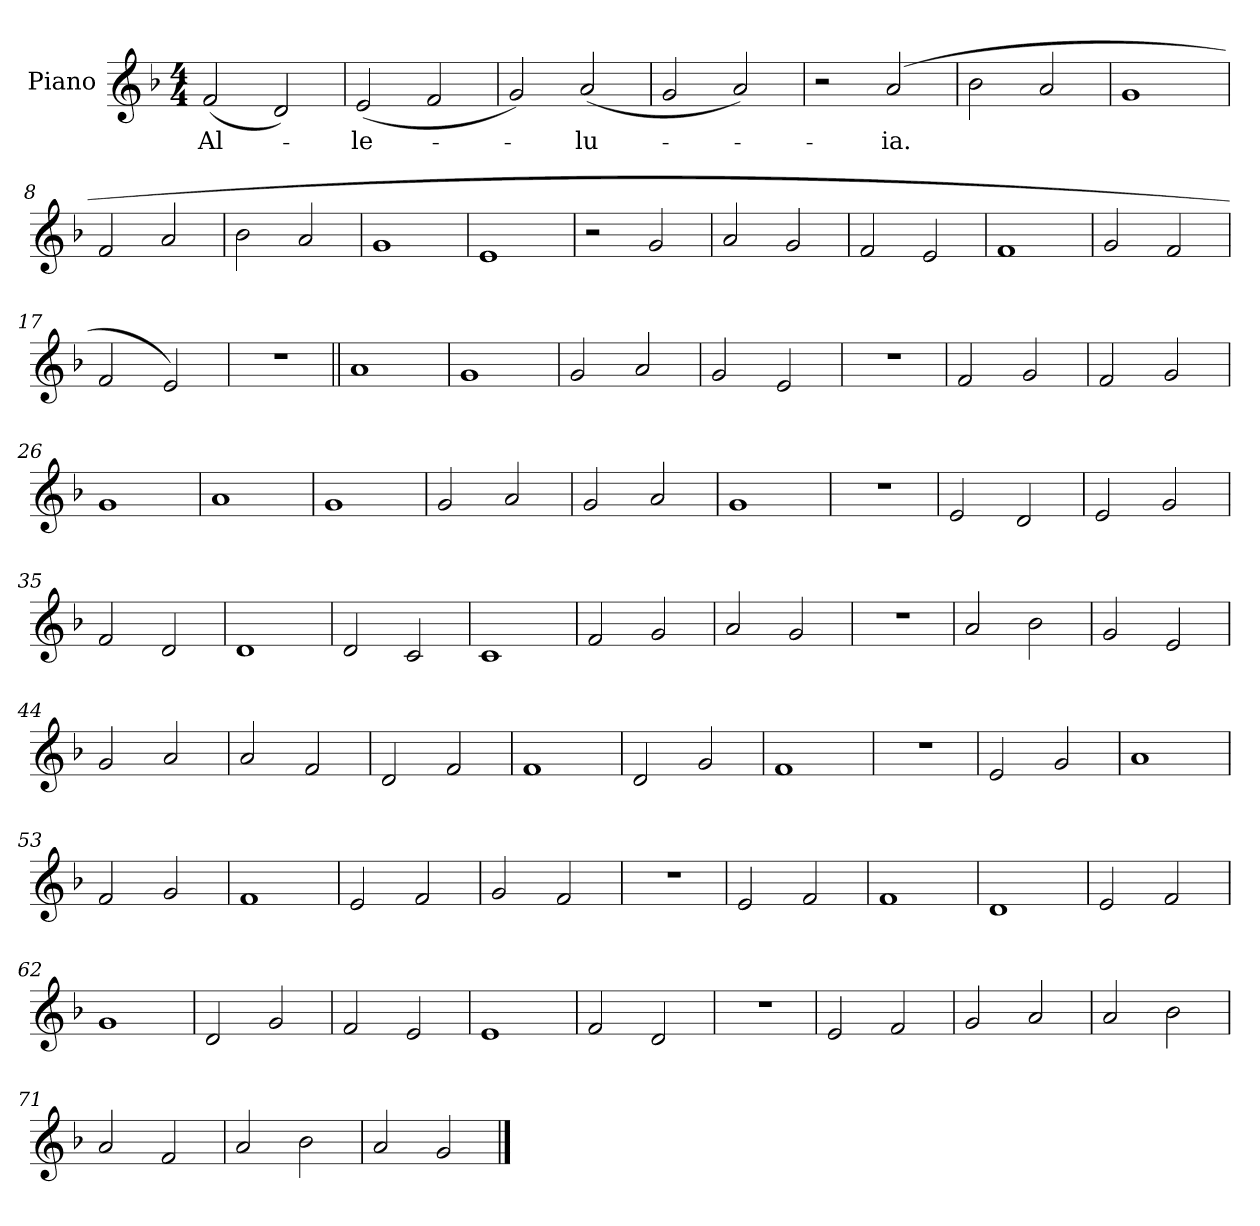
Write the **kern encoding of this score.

**kern	**text
*part1	*part1
*staff1	*staff1
*I"Piano	*
*I'Pno.	*
*clefG2	*
*k[b-]	*
*M4/4	*
=1	=1
!	!LO:LY:b
(2f/	Al-
2d/)	.
=2	=2
!	!LO:LY:b
(>2e/	-le-
2f/	.
=3	=3
2g/)	.
!	!LO:LY:b
(2a/	-lu-
=4	=4
2g/	.
2a/)	.
=5	=5
2r	.
!	!LO:LY:b
(2a/	-ia.
=6	=6
2b-\	.
2a/	.
=7	=7
1g	.
=8	=8
2f/	.
2a/	.
=9	=9
2b-\	.
2a/	.
=10	=10
1g	.
!!LO:LB:g=z
=11	=11
1e	.
=12	=12
2r	.
2g/	.
=13	=13
2a/	.
2g/	.
=14	=14
2f/	.
2e/	.
=15	=15
1f	.
=16	=16
2g/	.
2f/	.
=17	=17
2f/	.
2e/)	.
=18	=18
1r	.
=19||	=19||
1a	.
=20	=20
1g	.
=21	=21
2g/	.
2a/	.
!!LO:LB:g=z
=22	=22
2g/	.
2e/	.
=23	=23
1r	.
=24	=24
2f/	.
2g/	.
=25	=25
2f/	.
2g/	.
=26	=26
1g	.
=27	=27
1a	.
=28	=28
1g	.
=29	=29
2g/	.
2a/	.
=30	=30
2g/	.
2a/	.
=31	=31
1g	.
=32	=32
1r	.
!!LO:LB:g=z
=33	=33
2e/	.
2d/	.
=34	=34
2e/	.
2g/	.
=35	=35
2f/	.
2d/	.
=36	=36
1d	.
=37	=37
2d/	.
2c/	.
=38	=38
1c	.
=39	=39
2f/	.
2g/	.
=40	=40
2a/	.
2g/	.
=41	=41
1r	.
=42	=42
2a/	.
2b-\	.
=43	=43
2g/	.
2e/	.
!!LO:LB:g=z
=44	=44
2g/	.
2a/	.
=45	=45
2a/	.
2f/	.
=46	=46
2d/	.
2f/	.
=47	=47
1f	.
=48	=48
2d/	.
2g/	.
=49	=49
1f	.
=50	=50
1r	.
=51	=51
2e/	.
2g/	.
=52	=52
1a	.
=53	=53
2f/	.
2g/	.
=54	=54
1f	.
!!LO:LB:g=z
=55	=55
2e/	.
2f/	.
=56	=56
2g/	.
2f/	.
=57	=57
1r	.
=58	=58
2e/	.
2f/	.
=59	=59
1f	.
=60	=60
1d	.
=61	=61
2e/	.
2f/	.
=62	=62
1g	.
=63	=63
2d/	.
2g/	.
=64	=64
2f/	.
2e/	.
=65	=65
1e	.
!!LO:LB:g=z
=66	=66
2f/	.
2d/	.
=67	=67
1r	.
=68	=68
2e/	.
2f/	.
=69	=69
2g/	.
2a/	.
=70	=70
2a/	.
2b-\	.
=71	=71
2a/	.
2f/	.
=72	=72
2a/	.
2b-\	.
=73	=73
2a/	.
2g/	.
==	==
*-	*-
